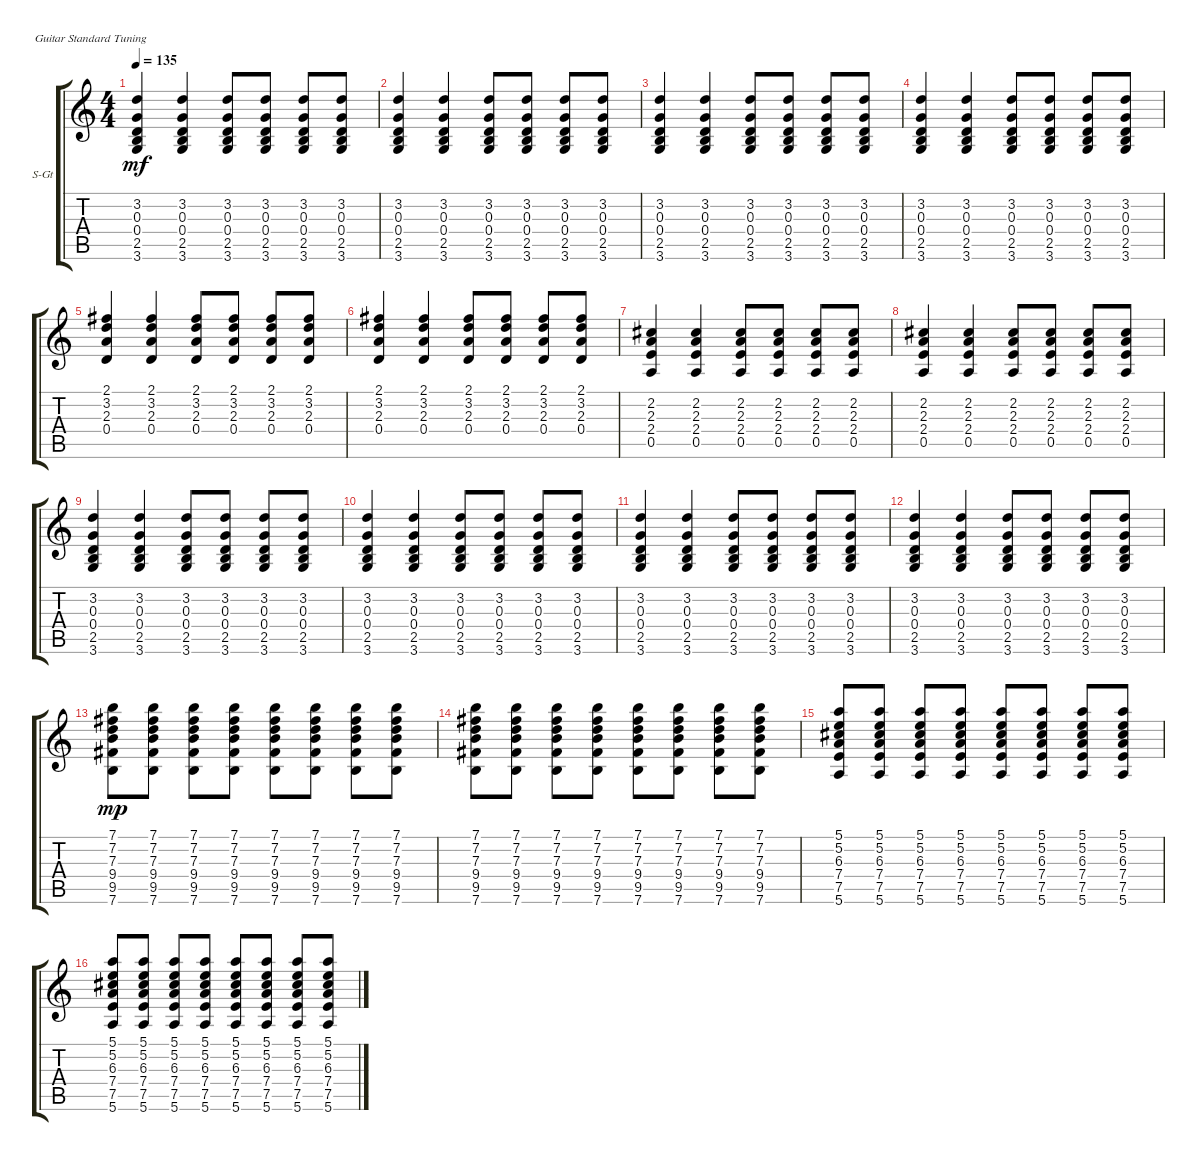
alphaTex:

\defaultSystemsLayout 4
\bracketExtendMode groupsimilarinstruments
\firstSystemTrackNameOrientation horizontal
\otherSystemsTrackNameOrientation horizontal
\track ("Steel Guitar" "S-Gt") {instrument acousticguitarsteel}
\staff {score tabs}
\tuning (E4 B3 G3 D3 A2 E2)
\ts (4 4)
\tempo 135
\clef g2
\ks c
(3.6 2.5 0.4 0.3 3.2).4{dy mf} (3.6 2.5 0.4 0.3 3.2).4 (3.6 2.5 0.4 0.3 3.2).8 (3.6 2.5 0.4 0.3 3.2).8 (3.6 2.5 0.4 0.3 3.2).8 (3.6 2.5 0.4 0.3 3.2).8 |
(3.6 2.5 0.4 0.3 3.2).4 (3.6 2.5 0.4 0.3 3.2).4 (3.6 2.5 0.4 0.3 3.2).8 (3.6 2.5 0.4 0.3 3.2).8 (3.6 2.5 0.4 0.3 3.2).8 (3.6 2.5 0.4 0.3 3.2).8 |
(3.6 2.5 0.4 0.3 3.2).4 (3.6 2.5 0.4 0.3 3.2).4 (3.6 2.5 0.4 0.3 3.2).8 (3.6 2.5 0.4 0.3 3.2).8 (3.6 2.5 0.4 0.3 3.2).8 (3.6 2.5 0.4 0.3 3.2).8 |
(3.6 2.5 0.4 0.3 3.2).4 (3.6 2.5 0.4 0.3 3.2).4 (3.6 2.5 0.4 0.3 3.2).8 (3.6 2.5 0.4 0.3 3.2).8 (3.6 2.5 0.4 0.3 3.2).8 (3.6 2.5 0.4 0.3 3.2).8 |
(0.4 2.3 3.2 2.1).4 (0.4 2.3 3.2 2.1).4 (0.4 2.3 3.2 2.1).8 (0.4 2.3 3.2 2.1).8 (0.4 2.3 3.2 2.1).8 (0.4 2.3 3.2 2.1).8 |
(0.4 2.3 3.2 2.1).4 (0.4 2.3 3.2 2.1).4 (0.4 2.3 3.2 2.1).8 (0.4 2.3 3.2 2.1).8 (0.4 2.3 3.2 2.1).8 (0.4 2.3 3.2 2.1).8 |
(2.4 2.3 2.2 0.5).4 (2.4 2.3 2.2 0.5).4 (2.4 2.3 2.2 0.5).8 (2.4 2.3 2.2 0.5).8 (2.4 2.3 2.2 0.5).8 (2.4 2.3 2.2 0.5).8 |
(2.4 2.3 2.2 0.5).4 (2.4 2.3 2.2 0.5).4 (2.4 2.3 2.2 0.5).8 (2.4 2.3 2.2 0.5).8 (2.4 2.3 2.2 0.5).8 (2.4 2.3 2.2 0.5).8 |
(3.6 2.5 0.4 0.3 3.2).4 (3.6 2.5 0.4 0.3 3.2).4 (3.6 2.5 0.4 0.3 3.2).8 (3.6 2.5 0.4 0.3 3.2).8 (3.6 2.5 0.4 0.3 3.2).8 (3.6 2.5 0.4 0.3 3.2).8 |
(3.6 2.5 0.4 0.3 3.2).4 (3.6 2.5 0.4 0.3 3.2).4 (3.6 2.5 0.4 0.3 3.2).8 (3.6 2.5 0.4 0.3 3.2).8 (3.6 2.5 0.4 0.3 3.2).8 (3.6 2.5 0.4 0.3 3.2).8 |
(3.6 2.5 0.4 0.3 3.2).4 (3.6 2.5 0.4 0.3 3.2).4 (3.6 2.5 0.4 0.3 3.2).8 (3.6 2.5 0.4 0.3 3.2).8 (3.6 2.5 0.4 0.3 3.2).8 (3.6 2.5 0.4 0.3 3.2).8 |
(3.6 2.5 0.4 0.3 3.2).4 (3.6 2.5 0.4 0.3 3.2).4 (3.6 2.5 0.4 0.3 3.2).8 (3.6 2.5 0.4 0.3 3.2).8 (3.6 2.5 0.4 0.3 3.2).8 (3.6 2.5 0.4 0.3 3.2).8 |
(7.6 9.5 9.4 7.3 7.2 7.1).8{dy mp} (7.6 9.5 9.4 7.3 7.2 7.1).8 (7.6 9.5 9.4 7.3 7.2 7.1).8 (7.6 9.5 9.4 7.3 7.2 7.1).8 (7.6 9.5 9.4 7.3 7.2 7.1).8 (7.6 9.5 9.4 7.3 7.2 7.1).8 (7.6 9.5 9.4 7.3 7.2 7.1).8 (7.6 9.5 9.4 7.3 7.2 7.1).8 |
(7.6 9.5 9.4 7.3 7.2 7.1).8 (7.6 9.5 9.4 7.3 7.2 7.1).8 (7.6 9.5 9.4 7.3 7.2 7.1).8 (7.6 9.5 9.4 7.3 7.2 7.1).8 (7.6 9.5 9.4 7.3 7.2 7.1).8 (7.6 9.5 9.4 7.3 7.2 7.1).8 (7.6 9.5 9.4 7.3 7.2 7.1).8 (7.6 9.5 9.4 7.3 7.2 7.1).8 |
(5.6 7.5 7.4 6.3 5.2 5.1).8 (5.6 7.5 7.4 6.3 5.2 5.1).8 (5.6 7.5 7.4 6.3 5.2 5.1).8 (5.6 7.5 7.4 6.3 5.2 5.1).8 (5.6 7.5 7.4 6.3 5.2 5.1).8 (5.6 7.5 7.4 6.3 5.2 5.1).8 (5.6 7.5 7.4 6.3 5.2 5.1).8 (5.6 7.5 7.4 6.3 5.2 5.1).8 |
(5.6 7.5 7.4 6.3 5.2 5.1).8 (5.6 7.5 7.4 6.3 5.2 5.1).8 (5.6 7.5 7.4 6.3 5.2 5.1).8 (5.6 7.5 7.4 6.3 5.2 5.1).8 (5.6 7.5 7.4 6.3 5.2 5.1).8 (5.6 7.5 7.4 6.3 5.2 5.1).8 (5.6 7.5 7.4 6.3 5.2 5.1).8 (5.6 7.5 7.4 6.3 5.2 5.1).8
